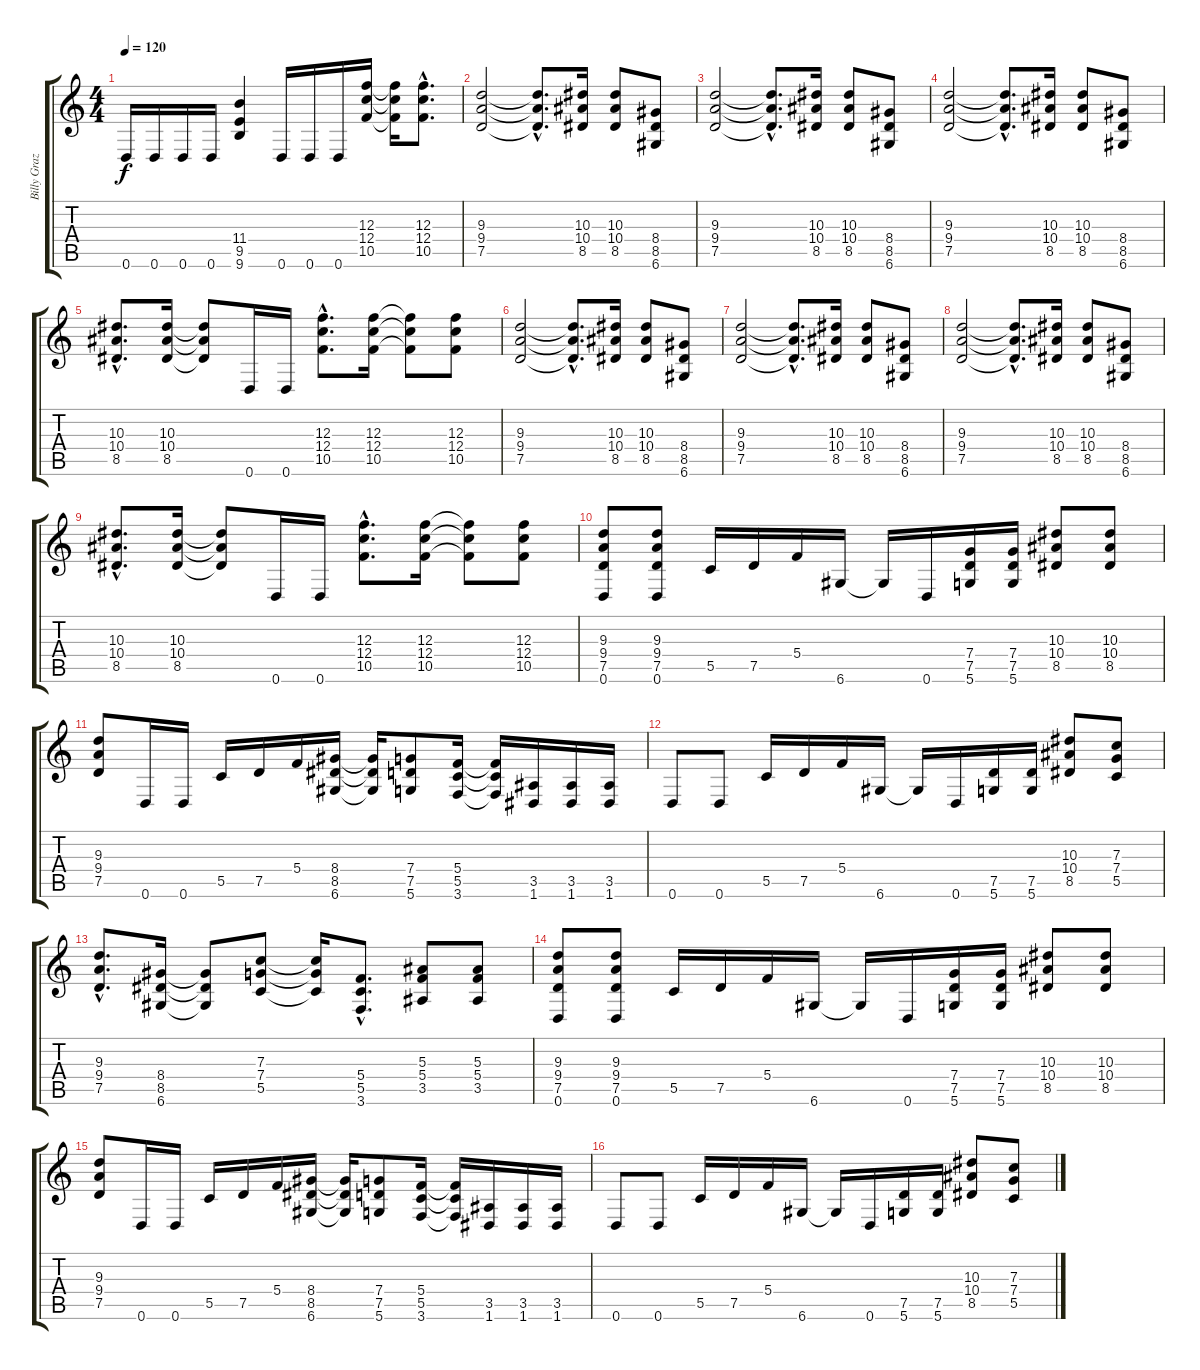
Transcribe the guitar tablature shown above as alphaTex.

\track ("Billy Graziadei" "Billy Graz") {instrument overdrivenguitar}
\staff {score tabs}
\tuning (D4 A3 F3 C3 G2 D2) {hide}
\ts (4 4)
\tempo 120
\clef g2
\ks c
0.6.16{dy f} 0.6.16 0.6.16 0.6.16 (11.4 9.5 9.6).4 0.6.16 0.6.16 0.6.16 (12.3 12.4 10.5).16 (12.3{t} 12.4{t} 10.5{t}).16 (12.3{hac} 12.4{hac} 10.5{hac}).8{d} |
(9.3 9.4 7.5).2 (9.3{hac t} 9.4{hac t} 7.5{hac t}).8{d} (10.3 10.4 8.5).16 (10.3 10.4 8.5).8 (8.4 8.5 6.6).8 |
(9.3 9.4 7.5).2 (9.3{hac t} 9.4{hac t} 7.5{hac t}).8{d} (10.3 10.4 8.5).16 (10.3 10.4 8.5).8 (8.4 8.5 6.6).8 |
(9.3 9.4 7.5).2 (9.3{hac t} 9.4{hac t} 7.5{hac t}).8{d} (10.3 10.4 8.5).16 (10.3 10.4 8.5).8 (8.4 8.5 6.6).8 |
(10.3{hac} 10.4{hac} 8.5{hac}).8{d} (10.3 10.4 8.5).16 (10.3{t} 10.4{t} 8.5{t}).8 0.6.16 0.6.16 (12.3{hac} 12.4{hac} 10.5{hac}).8{d} (12.3 12.4 10.5).16 (12.3{t} 12.4{t} 10.5{t}).8 (12.3 12.4 10.5).8 |
(9.3 9.4 7.5).2 (9.3{hac t} 9.4{hac t} 7.5{hac t}).8{d} (10.3 10.4 8.5).16 (10.3 10.4 8.5).8 (8.4 8.5 6.6).8 |
(9.3 9.4 7.5).2 (9.3{hac t} 9.4{hac t} 7.5{hac t}).8{d} (10.3 10.4 8.5).16 (10.3 10.4 8.5).8 (8.4 8.5 6.6).8 |
(9.3 9.4 7.5).2 (9.3{hac t} 9.4{hac t} 7.5{hac t}).8{d} (10.3 10.4 8.5).16 (10.3 10.4 8.5).8 (8.4 8.5 6.6).8 |
(10.3{hac} 10.4{hac} 8.5{hac}).8{d} (10.3 10.4 8.5).16 (10.3{t} 10.4{t} 8.5{t}).8 0.6.16 0.6.16 (12.3{hac} 12.4{hac} 10.5{hac}).8{d} (12.3 12.4 10.5).16 (12.3{t} 12.4{t} 10.5{t}).8 (12.3 12.4 10.5).8 |
(9.3 9.4 7.5 0.6).8 (9.3 9.4 7.5 0.6).8 5.5.16 7.5.16 5.4.16 6.6.16 6.6{t}.16 0.6.16 (7.4 7.5 5.6).16 (7.4 7.5 5.6).16 (10.3 10.4 8.5).8 (10.3 10.4 8.5).8 |
(9.3 9.4 7.5).8 0.6.16 0.6.16 5.5.16 7.5.16 5.4.16 (8.4 8.5 6.6).16 (8.4{t} 8.5{t} 6.6{t}).16 (7.4 7.5 5.6).8 (5.4 5.5 3.6).16 (5.4{t} 5.5{t} 3.6{t}).16 (3.5 1.6).16 (3.5 1.6).16 (3.5 1.6).16 |
0.6.8 0.6.8 5.5.16 7.5.16 5.4.16 6.6.16 6.6{t}.16 0.6.16 (7.5 5.6).16 (7.5 5.6).16 (10.3 10.4 8.5).8 (7.3 7.4 5.5).8 |
(9.3{hac} 9.4{hac} 7.5{hac}).8{d} (8.4 8.5 6.6).16 (8.4{t} 8.5{t} 6.6{t}).8 (7.3 7.4 5.5).8 (7.3{t} 7.4{t} 5.5{t}).16 (5.4{hac} 5.5{hac} 3.6{hac}).8{d} (5.3 5.4 3.5).8 (5.3 5.4 3.5).8 |
(9.3 9.4 7.5 0.6).8 (9.3 9.4 7.5 0.6).8 5.5.16 7.5.16 5.4.16 6.6.16 6.6{t}.16 0.6.16 (7.4 7.5 5.6).16 (7.4 7.5 5.6).16 (10.3 10.4 8.5).8 (10.3 10.4 8.5).8 |
(9.3 9.4 7.5).8 0.6.16 0.6.16 5.5.16 7.5.16 5.4.16 (8.4 8.5 6.6).16 (8.4{t} 8.5{t} 6.6{t}).16 (7.4 7.5 5.6).8 (5.4 5.5 3.6).16 (5.4{t} 5.5{t} 3.6{t}).16 (3.5 1.6).16 (3.5 1.6).16 (3.5 1.6).16 |
0.6.8 0.6.8 5.5.16 7.5.16 5.4.16 6.6.16 6.6{t}.16 0.6.16 (7.5 5.6).16 (7.5 5.6).16 (10.3 10.4 8.5).8 (7.3 7.4 5.5).8
